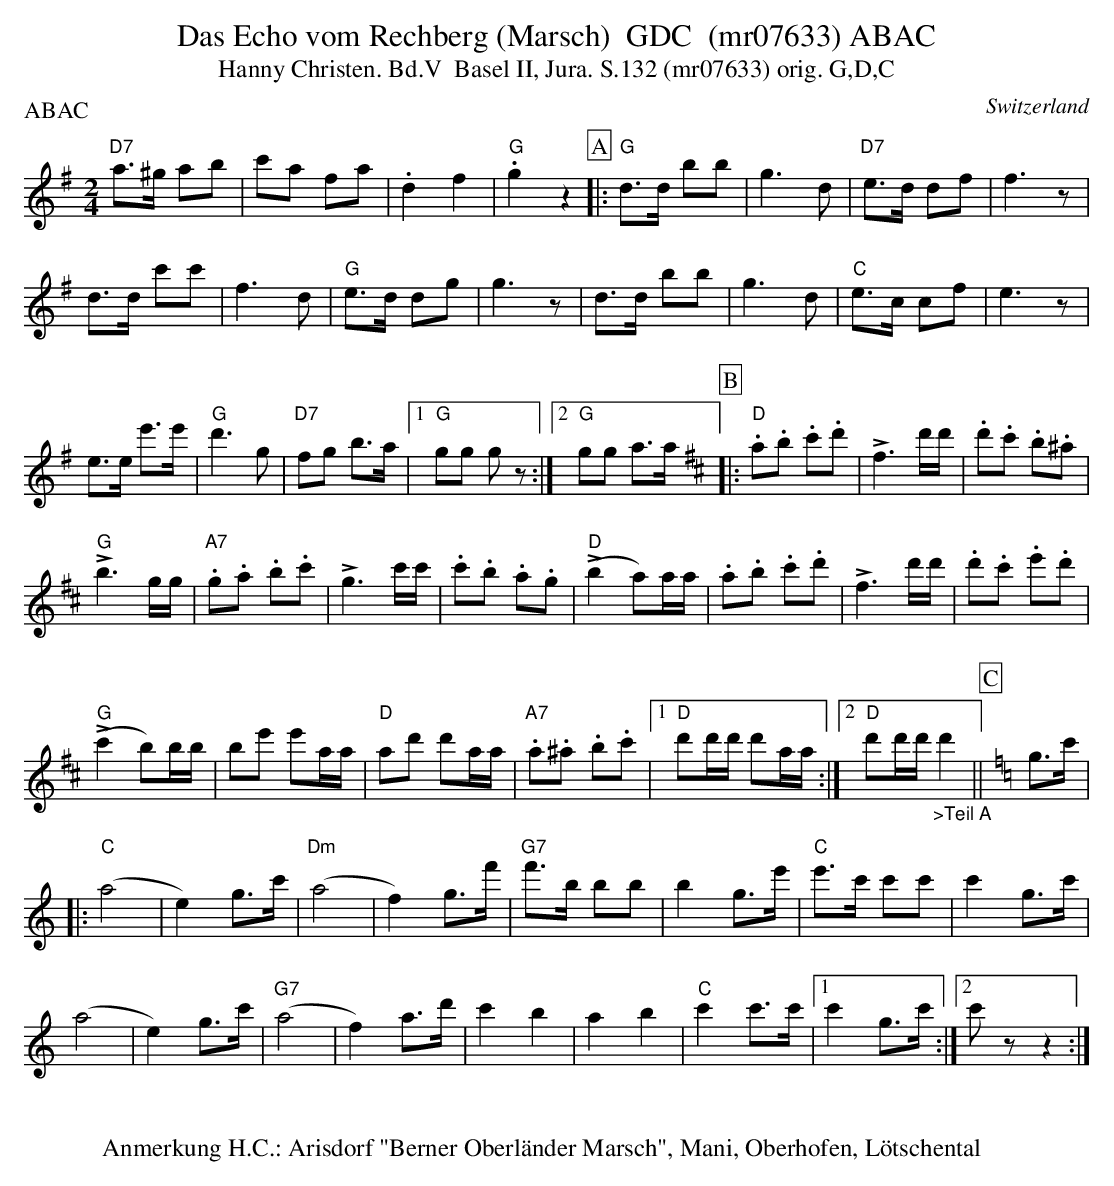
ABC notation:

X:1
T:Das Echo vom Rechberg (Marsch)  GDC  (mr07633) ABAC
T:Hanny Christen. Bd.V  Basel II, Jura. S.132 (mr07633) orig. G,D,C
P:ABAC
M:2/4
L:1/8
O:Switzerland
K:G major
"D7"a>^g ab | c'a fa | .d2f2 | "G".g2z2 [P:A] |: "G"d>d bb | g3d | "D7"e>d df | f3z |
d>d c'c' | f3d | "G"e>d dg | g3z | d>d bb | g3d | "C"e>c cf | e3z |
e>e e'>e' | "G"d'3g | "D7"fg b>a |1 "G"gg gz :|2 "G"gg a>a [K:D] [P:B] |: "D".a.b .c'.d' | !>!f3d'/d'/ | .d'.c' .b.^a |
!>!"G"b3g/g/ | "A7".g.a .b.c' | !>!g3 c'/c'/ | .c'.b .a.g | (!>!"D"b2a)a/a/ | .a.b .c'.d' | !>!f3d'/d'/ | .d'.c' .e'.d' |
(!>!"G"c'2b)b/b/ | be' e'a/a/ | "D"ad' d'a/a/ | "A7".a.^a .b.c' |1 "D"d'd'/d'/ d'a/a/ :|2 "D"d'd'/d'/ "_>Teil A"d'2 || [P:C] [K:C] g>c' |
|: ("C"a4 | e2)g>c' | ("Dm"a4 | f2)g>f' | "G7"f'>b bb | b2 g>e' | "C"e'>c' c'c' | c'2 g>c' |
(a4 | e2)g>c' | ("G7"a4 | f2)a>d' | c'2b2 | a2b2 | "C"c'2c'>c' |1 c'2g>c' :|2 c'zz2 :|
W:
W:Anmerkung H.C.: Arisdorf "Berner Oberländer Marsch", Mani, Oberhofen, Lötschental
